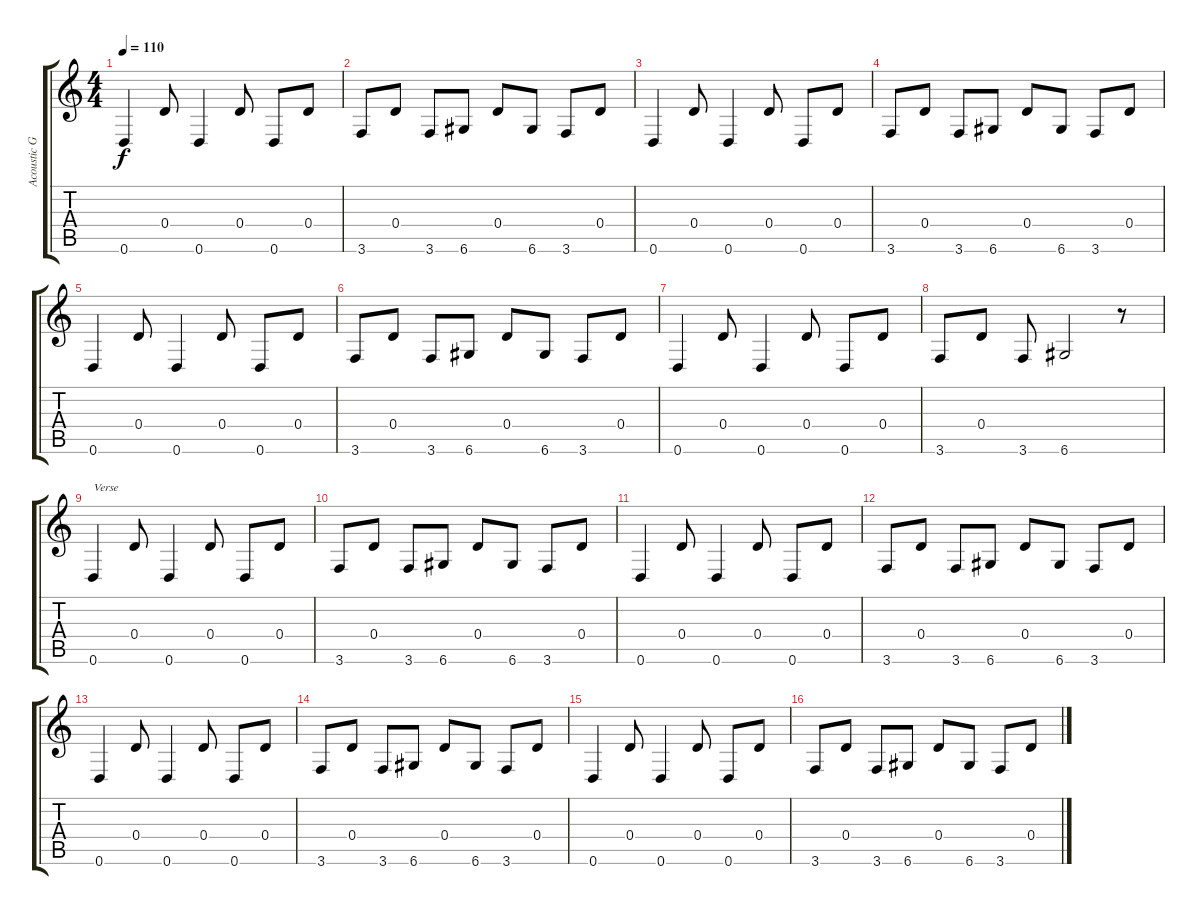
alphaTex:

\track ("Acoustic Guitar - 12 String" "Acoustic G") {instrument acousticguitarsteel}
\staff {score tabs}
\tuning (E4 B3 G3 D3 A2 D2) {hide}
\ts (4 4)
\tempo 110
\clef g2
\ks c
0.6.4{dy f} 0.4.8 0.6.4 0.4.8 0.6.8 0.4.8 |
3.6.8 0.4.8 3.6.8 6.6.8 0.4.8 6.6.8 3.6.8 0.4.8 |
0.6.4 0.4.8 0.6.4 0.4.8 0.6.8 0.4.8 |
3.6.8 0.4.8 3.6.8 6.6.8 0.4.8 6.6.8 3.6.8 0.4.8 |
0.6.4 0.4.8 0.6.4 0.4.8 0.6.8 0.4.8 |
3.6.8 0.4.8 3.6.8 6.6.8 0.4.8 6.6.8 3.6.8 0.4.8 |
0.6.4 0.4.8 0.6.4 0.4.8 0.6.8 0.4.8 |
3.6.8 0.4.8 3.6.8 6.6.2 r.8 |
0.6.4{txt "Verse"} 0.4.8 0.6.4 0.4.8 0.6.8 0.4.8 |
3.6.8 0.4.8 3.6.8 6.6.8 0.4.8 6.6.8 3.6.8 0.4.8 |
0.6.4 0.4.8 0.6.4 0.4.8 0.6.8 0.4.8 |
3.6.8 0.4.8 3.6.8 6.6.8 0.4.8 6.6.8 3.6.8 0.4.8 |
0.6.4 0.4.8 0.6.4 0.4.8 0.6.8 0.4.8 |
3.6.8 0.4.8 3.6.8 6.6.8 0.4.8 6.6.8 3.6.8 0.4.8 |
0.6.4 0.4.8 0.6.4 0.4.8 0.6.8 0.4.8 |
3.6.8 0.4.8 3.6.8 6.6.8 0.4.8 6.6.8 3.6.8 0.4.8
